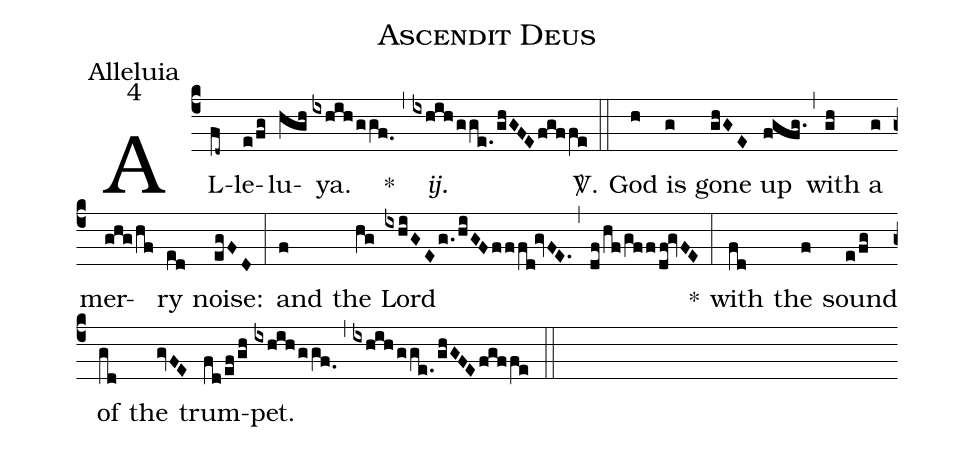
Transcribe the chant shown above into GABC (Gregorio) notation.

name:Ascendit Deus;
office-part:Alleluia;
mode:4;
%%
(c4) AL(fd~)le(e/fg)lu(hgh)ya.(ixhih/ggf.0) *(,) <i>ij.</i>(ixhih/gge./ghGFE/fgffe) <sp>V/</sp>.(::) God(h) is(g) gone(ghGE) up(fgfg.) (,) with(gh) a(g) mer(ghg/hf)ry(ed) noise:(egFD) (:) and(f) the(hg) Lord(ixhiGEg./hiGF/fffd!gvFE.) (,) (df/hf/gff/df!gvFE) *(:) with(fd) the(f) sound(e/fg) of(gd) the(gvFE) trum(fd/ef/gh)pet.(ixhih/ggf.0) (,) (ixhih/gge./ghGFE/fgffe) (::)
